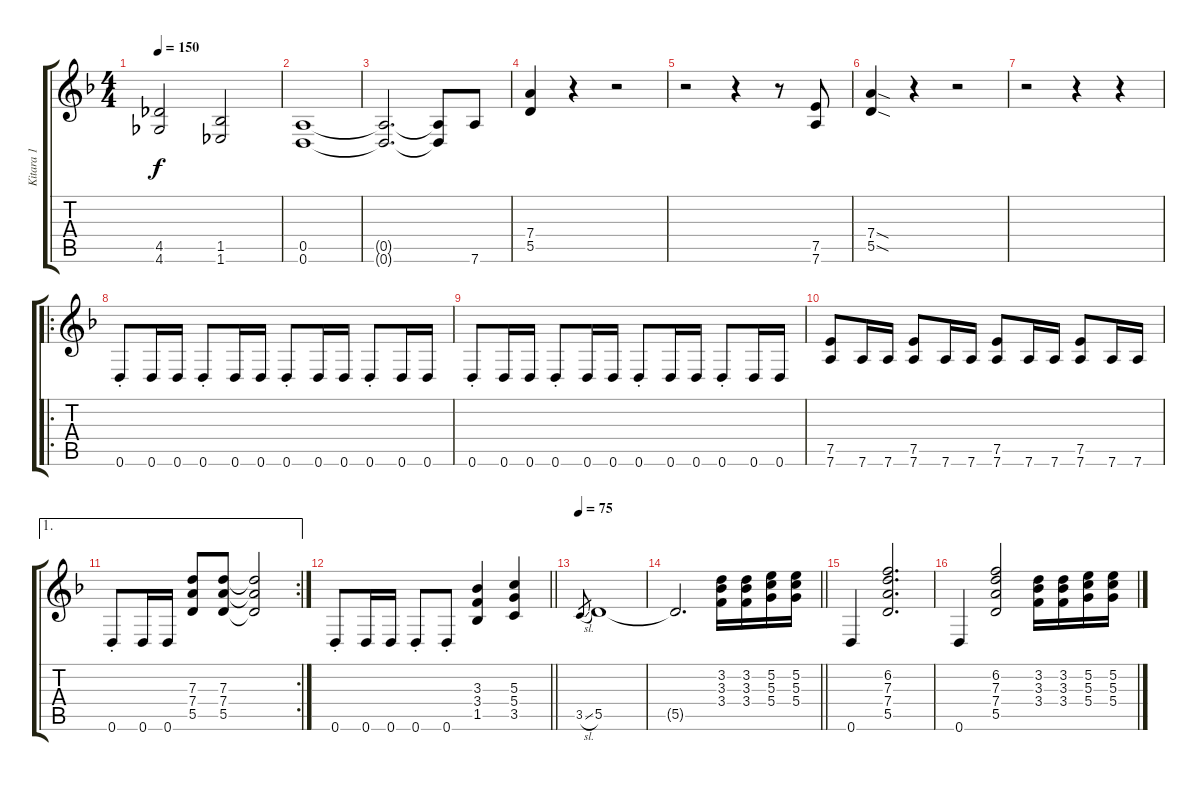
\track ("Kitara 1" "Kitara 1") {instrument distortionguitar}
\staff {score tabs}
\tuning (E4 B3 G3 D3 A2 D2) {hide}
\ts (4 4)
\tempo 150
\clef g2
\ks dminor
(4.5 4.6).2{dy f} (1.5 1.6).2 |
(0.5 0.6).1 |
(0.5{t} 0.6{t}).2{d} (0.5{t} 0.6{t}).8 7.6.8 |
(7.4 5.5).4 r.4 r.2 |
r.2 r.4 r.8 (7.5 7.6).8 |
(7.4{sod} 5.5{sod}).4 r.4 r.2 |
r.2 r.4 r.4 |
\ro
0.6{st}.8 0.6.16 0.6.16 0.6{st}.8 0.6.16 0.6.16 0.6{st}.8 0.6.16 0.6.16 0.6{st}.8 0.6.16 0.6.16 |
0.6{st}.8 0.6.16 0.6.16 0.6{st}.8 0.6.16 0.6.16 0.6{st}.8 0.6.16 0.6.16 0.6{st}.8 0.6.16 0.6.16 |
(7.5 7.6).8 7.6.16 7.6.16 (7.5 7.6).8 7.6.16 7.6.16 (7.5 7.6).8 7.6.16 7.6.16 (7.5 7.6).8 7.6.16 7.6.16 |
\ae 1
\rc 2
0.6{st}.8 0.6.16 0.6.16 (7.3 7.4 5.5).8 (7.3 7.4 5.5).8 (7.3{t} 7.4{t} 5.5{t}).2 |
\barLineRight lightlight
0.6{st}.8 0.6.16 0.6.16 0.6{st}.8 0.6{st}.8 (3.3 3.4 1.5).4 (5.3 5.4 3.5).4 |
\tempo 75
3.5{sl}.8{gr} 5.5.1 |
\barLineRight lightlight
5.5{t}.2{d} (3.2 3.3 3.4).16 (3.2 3.3 3.4).16 (5.2 5.3 5.4).16 (5.2 5.3 5.4).16 |
0.6.4 (6.2 7.3 7.4 5.5).2{d} |
0.6.4 (6.2 7.3 7.4 5.5).2 (3.2 3.3 3.4).16 (3.2 3.3 3.4).16 (5.2 5.3 5.4).16 (5.2 5.3 5.4).16
